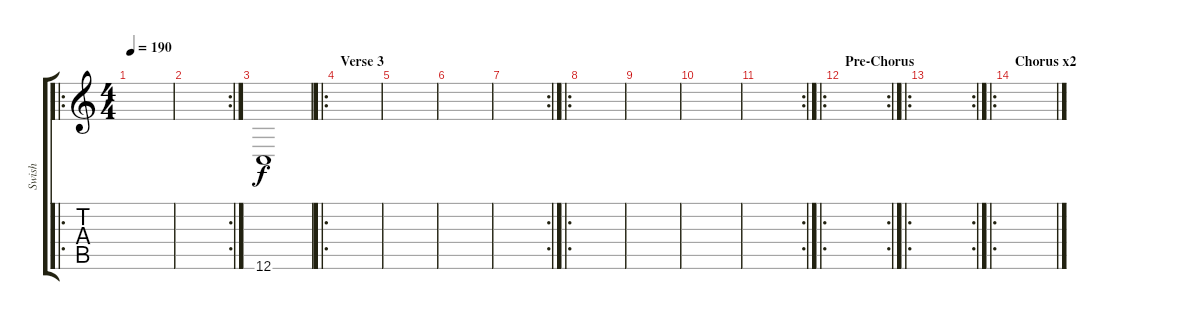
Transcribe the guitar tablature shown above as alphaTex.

\track ("Swish" "Swish") {instrument reversecymbal}
\staff {score tabs}
\tuning (D4 A3 F3 C3 G2 C2) {hide}
\ro
\ts (4 4)
\tempo 190
\clef g2
\ks c
|
\rc 2
|
12.6.1 |
\ro
\section ("" "Verse 3")
|
|
|
\rc 2
|
\ro
|
|
|
\rc 2
|
\ro
\rc 2
\section ("" "Pre-Chorus")
|
\ro
\rc 2
|
\ro
\section ("" "Chorus x2")
